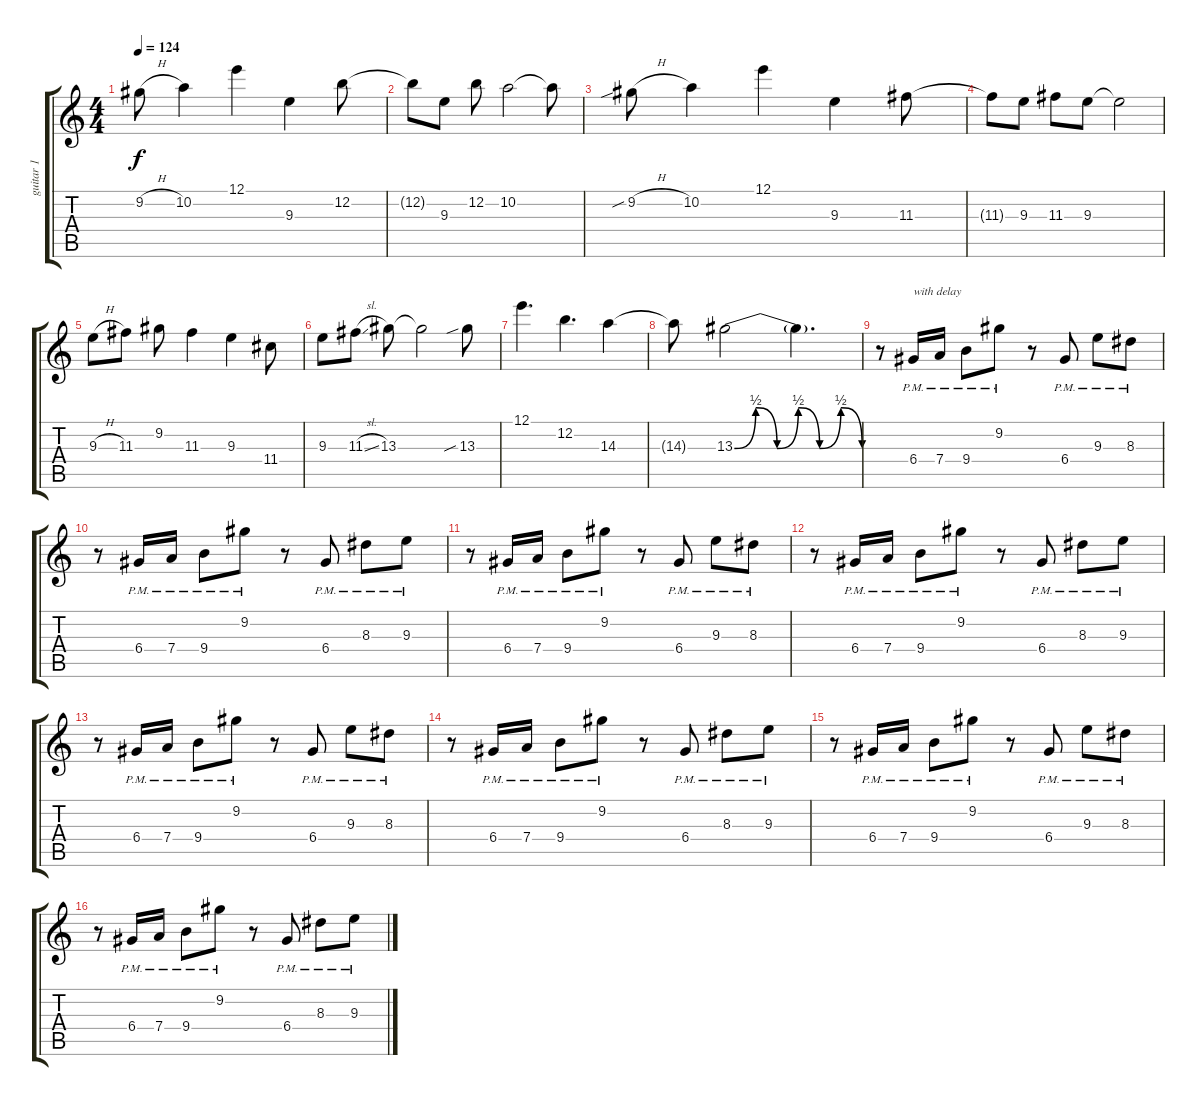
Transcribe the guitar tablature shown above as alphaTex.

\track ("guitar 1 " "guitar 1 ") {instrument electricguitarjazz}
\staff {score tabs}
\tuning (E4 B3 G3 D3 A2 E2) {hide}
\ts (4 4)
\tempo 124
\clef g2
\ks c
9.2{h}.8{dy f} 10.2.4 12.1.4 9.3.4 12.2.8 |
12.2{t}.8 9.3.8 12.2.8 10.2.2 10.2{t}.8 |
9.2{sib h}.8 10.2.4 12.1.4 9.3.4 11.3.8 |
11.3{t}.8 9.3.8 11.3.8 9.3.8 9.3{t}.2 |
9.3{h}.8 11.3.8 9.2.8 11.3.4 9.3.4 11.4.8 |
9.3.8 11.3{sl}.8 13.3.8 13.3{t}.2 13.3{sib}.8 |
12.1.4{d} 12.2.4{d} 14.3.4 |
14.3{t}.8 13.3{be (custom 0 0 10 2 20 0 30 2 40 0 50 2 60 0)}.2 13.3{t}.4{d} |
r.8 6.4{pm}.16{txt "with delay"} 7.4{pm}.16 9.4{pm}.8 9.2{pm}.8 r.8 6.4{pm}.8 9.3{pm}.8 8.3{pm}.8 |
r.8 6.4{pm}.16 7.4{pm}.16 9.4{pm}.8 9.2{pm}.8 r.8 6.4{pm}.8 8.3{pm}.8 9.3{pm}.8 |
r.8 6.4{pm}.16 7.4{pm}.16 9.4{pm}.8 9.2{pm}.8 r.8 6.4{pm}.8 9.3{pm}.8 8.3{pm}.8 |
r.8 6.4{pm}.16 7.4{pm}.16 9.4{pm}.8 9.2{pm}.8 r.8 6.4{pm}.8 8.3{pm}.8 9.3{pm}.8 |
r.8 6.4{pm}.16 7.4{pm}.16 9.4{pm}.8 9.2{pm}.8 r.8 6.4{pm}.8 9.3{pm}.8 8.3{pm}.8 |
r.8 6.4{pm}.16 7.4{pm}.16 9.4{pm}.8 9.2{pm}.8 r.8 6.4{pm}.8 8.3{pm}.8 9.3{pm}.8 |
r.8 6.4{pm}.16 7.4{pm}.16 9.4{pm}.8 9.2{pm}.8 r.8 6.4{pm}.8 9.3{pm}.8 8.3{pm}.8 |
r.8 6.4{pm}.16 7.4{pm}.16 9.4{pm}.8 9.2{pm}.8 r.8 6.4{pm}.8 8.3{pm}.8 9.3{pm}.8
